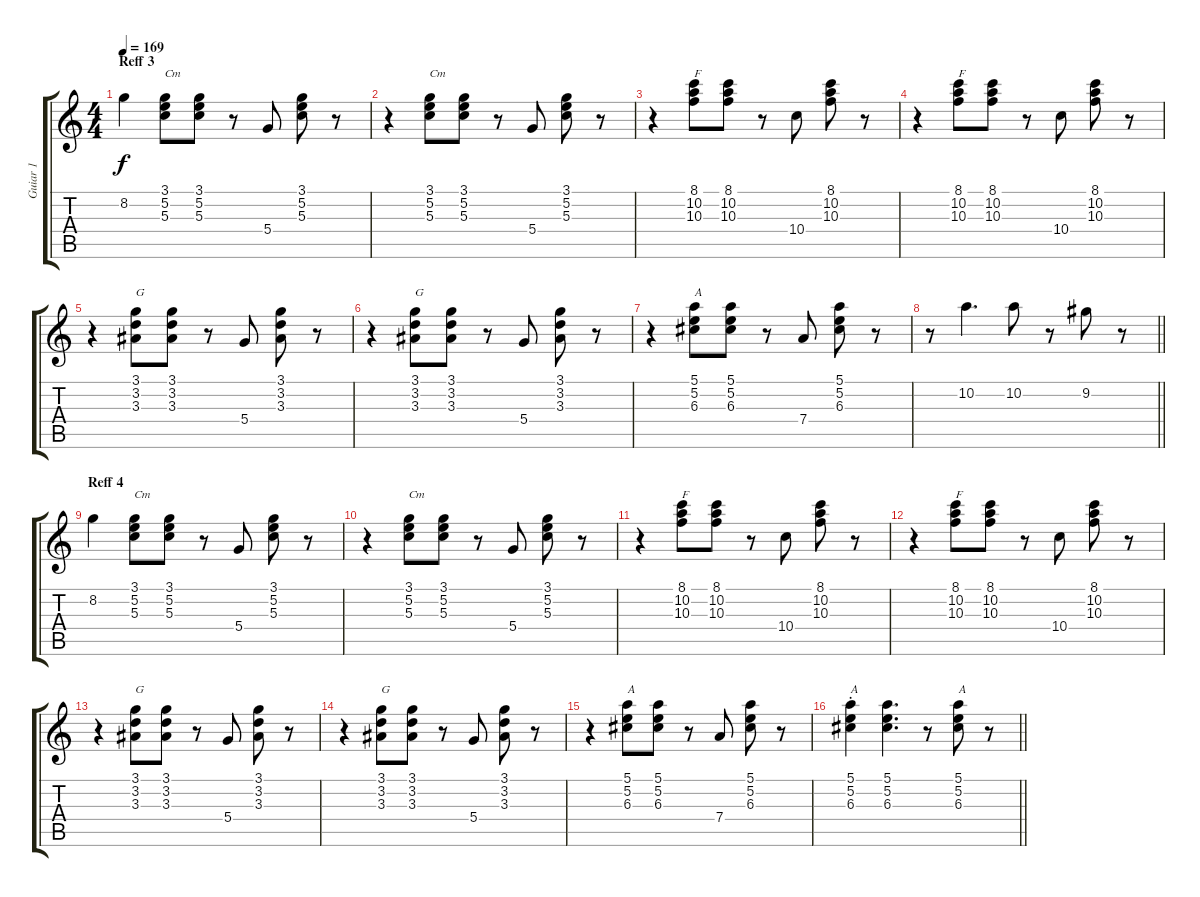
\track ("Guiar 1" "Guiar 1") {instrument electricguitarjazz}
\staff {score tabs}
\tuning (E4 B3 G3 D3 A2 E2) {hide}
\ts (4 4)
\section ("" "Reff 3")
\tempo 169
\clef g2
\ks c
8.2.4{dy f} (3.1 5.2 5.3).8{txt "Cm" volume 7} (3.1 5.2 5.3).8 r.8 5.4.8 (3.1 5.2 5.3).8 r.8 |
r.4 (3.1 5.2 5.3).8{txt "Cm"} (3.1 5.2 5.3).8 r.8 5.4.8 (3.1 5.2 5.3).8 r.8 |
r.4 (8.1 10.2 10.3).8{txt "F"} (8.1 10.2 10.3).8 r.8 10.4.8 (8.1 10.2 10.3).8 r.8 |
r.4 (8.1 10.2 10.3).8{txt "F"} (8.1 10.2 10.3).8 r.8 10.4.8 (8.1 10.2 10.3).8 r.8 |
r.4 (3.1 3.2 3.3).8{txt "G"} (3.1 3.2 3.3).8 r.8 5.4.8 (3.1 3.2 3.3).8 r.8 |
r.4 (3.1 3.2 3.3).8{txt "G"} (3.1 3.2 3.3).8 r.8 5.4.8 (3.1 3.2 3.3).8 r.8 |
r.4 (5.1 5.2 6.3).8{txt "A"} (5.1 5.2 6.3).8 r.8 7.4.8 (5.1 5.2 6.3).8 r.8 |
\barLineRight lightlight
r.8{volume 12} 10.2.4{d} 10.2.8 r.8 9.2.8 r.8 |
\section ("" "Reff 4")
8.2.4 (3.1 5.2 5.3).8{txt "Cm" volume 7} (3.1 5.2 5.3).8 r.8 5.4.8 (3.1 5.2 5.3).8 r.8 |
r.4 (3.1 5.2 5.3).8{txt "Cm"} (3.1 5.2 5.3).8 r.8 5.4.8 (3.1 5.2 5.3).8 r.8 |
r.4 (8.1 10.2 10.3).8{txt "F"} (8.1 10.2 10.3).8 r.8 10.4.8 (8.1 10.2 10.3).8 r.8 |
r.4 (8.1 10.2 10.3).8{txt "F"} (8.1 10.2 10.3).8 r.8 10.4.8 (8.1 10.2 10.3).8 r.8 |
r.4 (3.1 3.2 3.3).8{txt "G"} (3.1 3.2 3.3).8 r.8 5.4.8 (3.1 3.2 3.3).8 r.8 |
r.4 (3.1 3.2 3.3).8{txt "G"} (3.1 3.2 3.3).8 r.8 5.4.8 (3.1 3.2 3.3).8 r.8 |
r.4 (5.1 5.2 6.3).8{txt "A"} (5.1 5.2 6.3).8 r.8 7.4.8 (5.1 5.2 6.3).8 r.8 |
\barLineRight lightlight
(5.1{st} 5.2{st} 6.3{st}).4{txt "A"} (5.1 5.2 6.3).4{d} r.8 (5.1 5.2 6.3).8{txt "A"} r.8
